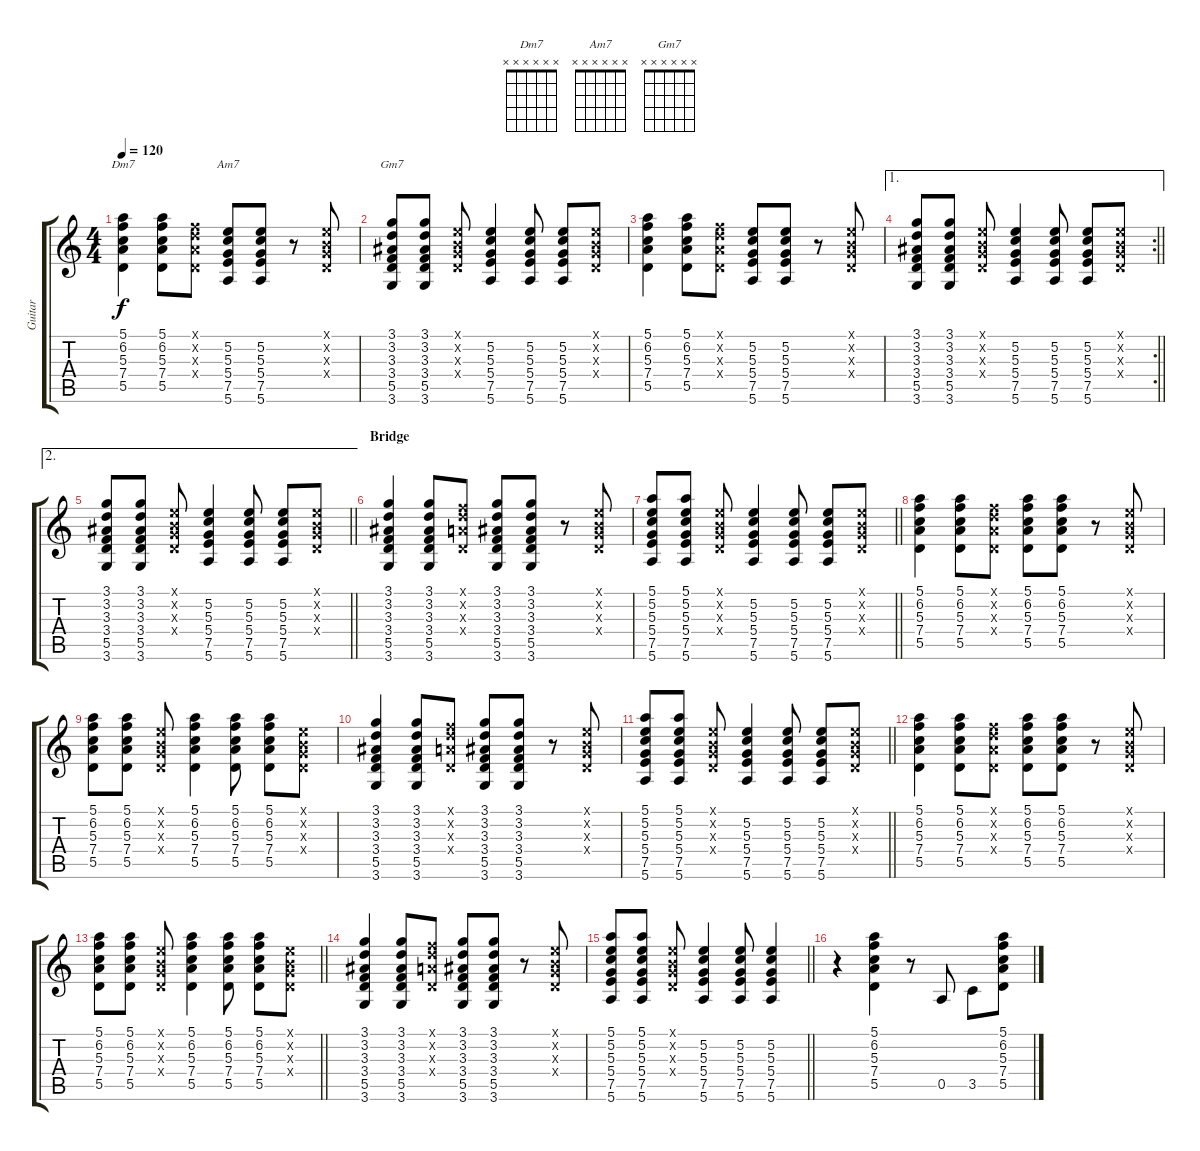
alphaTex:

\track ("Guitar" "Guitar") {instrument electricguitarjazz}
\staff {score tabs}
\tuning (E4 B3 G3 D3 A2 E2) {hide}
\chord ("Dm7" x x x x x x)
\chord ("Am7" x x x x x x)
\chord ("Gm7" x x x x x x)
\ts (4 4)
\tempo 120
\clef g2
\ks c
(5.1 6.2 5.3 7.4 5.5).4{ch "Dm7" dy f} (5.1 6.2 5.3 7.4 5.5).8 (1.1{x} 3.2{x} 2.3{x} 0.4{x}).8 (5.2 5.3 5.4 7.5 5.6).8{ch "Am7"} (5.2 5.3 5.4 7.5 5.6).8 r.8 (0.1{x} 0.2{x} 0.3{x} 0.4{x}).8 |
(3.1 3.2 3.3 3.4 5.5 3.6).8{ch "Gm7"} (3.1 3.2 3.3 3.4 5.5 3.6).8 (0.1{x} 0.2{x} 0.3{x} 0.4{x}).8 (5.2 5.3 5.4 7.5 5.6).4 (5.2 5.3 5.4 7.5 5.6).8 (5.2 5.3 5.4 7.5 5.6).8 (0.1{x} 0.2{x} 0.3{x} 0.4{x}).8 |
(5.1 6.2 5.3 7.4 5.5).4 (5.1 6.2 5.3 7.4 5.5).8 (1.1{x} 3.2{x} 2.3{x} 0.4{x}).8 (5.2 5.3 5.4 7.5 5.6).8 (5.2 5.3 5.4 7.5 5.6).8 r.8 (0.1{x} 0.2{x} 0.3{x} 0.4{x}).8 |
\ae 1
\rc 2
\barLineRight lightlight
(3.1 3.2 3.3 3.4 5.5 3.6).8 (3.1 3.2 3.3 3.4 5.5 3.6).8 (0.1{x} 0.2{x} 0.3{x} 0.4{x}).8 (5.2 5.3 5.4 7.5 5.6).4 (5.2 5.3 5.4 7.5 5.6).8 (5.2 5.3 5.4 7.5 5.6).8 (0.1{x} 0.2{x} 0.3{x} 0.4{x}).8 |
\ae 2
\barLineRight lightlight
(3.1 3.2 3.3 3.4 5.5 3.6).8 (3.1 3.2 3.3 3.4 5.5 3.6).8 (0.1{x} 0.2{x} 0.3{x} 0.4{x}).8 (5.2 5.3 5.4 7.5 5.6).4 (5.2 5.3 5.4 7.5 5.6).8 (5.2 5.3 5.4 7.5 5.6).8 (0.1{x} 0.2{x} 0.3{x} 0.4{x}).8 |
\section ("" "Bridge")
(3.1 3.2 3.3 3.4 5.5 3.6).4 (3.1 3.2 3.3 3.4 5.5 3.6).8 (1.1{x} 3.2{x} 2.3{x} 0.4{x}).8 (3.1 3.2 3.3 3.4 5.5 3.6).8 (3.1 3.2 3.3 3.4 5.5 3.6).8 r.8 (0.1{x} 0.2{x} 0.3{x} 0.4{x}).8 |
\barLineRight lightlight
(5.1 5.2 5.3 5.4 7.5 5.6).8 (5.1 5.2 5.3 5.4 7.5 5.6).8 (0.1{x} 0.2{x} 0.3{x} 0.4{x}).8 (5.2 5.3 5.4 7.5 5.6).4 (5.2 5.3 5.4 7.5 5.6).8 (5.2 5.3 5.4 7.5 5.6).8 (0.1{x} 0.2{x} 0.3{x} 0.4{x}).8 |
(5.1 6.2 5.3 7.4 5.5).4 (5.1 6.2 5.3 7.4 5.5).8 (1.1{x} 3.2{x} 2.3{x} 0.4{x}).8 (5.1 6.2 5.3 7.4 5.5).8 (5.1 6.2 5.3 7.4 5.5).8 r.8 (0.1{x} 0.2{x} 0.3{x} 0.4{x}).8 |
(5.1 6.2 5.3 7.4 5.5).8 (5.1 6.2 5.3 7.4 5.5).8 (0.1{x} 0.2{x} 0.3{x} 0.4{x}).8 (5.1 6.2 5.3 7.4 5.5).4 (5.1 6.2 5.3 7.4 5.5).8 (5.1 6.2 5.3 7.4 5.5).8 (0.1{x} 0.2{x} 0.3{x} 0.4{x}).8 |
(3.1 3.2 3.3 3.4 5.5 3.6).4 (3.1 3.2 3.3 3.4 5.5 3.6).8 (1.1{x} 3.2{x} 2.3{x} 0.4{x}).8 (3.1 3.2 3.3 3.4 5.5 3.6).8 (3.1 3.2 3.3 3.4 5.5 3.6).8 r.8 (0.1{x} 0.2{x} 0.3{x} 0.4{x}).8 |
\barLineRight lightlight
(5.1 5.2 5.3 5.4 7.5 5.6).8 (5.1 5.2 5.3 5.4 7.5 5.6).8 (0.1{x} 0.2{x} 0.3{x} 0.4{x}).8 (5.2 5.3 5.4 7.5 5.6).4 (5.2 5.3 5.4 7.5 5.6).8 (5.2 5.3 5.4 7.5 5.6).8 (0.1{x} 0.2{x} 0.3{x} 0.4{x}).8 |
(5.1 6.2 5.3 7.4 5.5).4 (5.1 6.2 5.3 7.4 5.5).8 (1.1{x} 3.2{x} 2.3{x} 0.4{x}).8 (5.1 6.2 5.3 7.4 5.5).8 (5.1 6.2 5.3 7.4 5.5).8 r.8 (0.1{x} 0.2{x} 0.3{x} 0.4{x}).8 |
\barLineRight lightlight
(5.1 6.2 5.3 7.4 5.5).8 (5.1 6.2 5.3 7.4 5.5).8 (0.1{x} 0.2{x} 0.3{x} 0.4{x}).8 (5.1 6.2 5.3 7.4 5.5).4 (5.1 6.2 5.3 7.4 5.5).8 (5.1 6.2 5.3 7.4 5.5).8 (0.1{x} 0.2{x} 0.3{x} 0.4{x}).8 |
(3.1 3.2 3.3 3.4 5.5 3.6).4 (3.1 3.2 3.3 3.4 5.5 3.6).8 (1.1{x} 3.2{x} 2.3{x} 0.4{x}).8 (3.1 3.2 3.3 3.4 5.5 3.6).8 (3.1 3.2 3.3 3.4 5.5 3.6).8 r.8 (0.1{x} 0.2{x} 0.3{x} 0.4{x}).8 |
\barLineRight lightlight
(5.1 5.2 5.3 5.4 7.5 5.6).8 (5.1 5.2 5.3 5.4 7.5 5.6).8 (0.1{x} 0.2{x} 0.3{x} 0.4{x}).8 (5.2 5.3 5.4 7.5 5.6).4 (5.2 5.3 5.4 7.5 5.6).8 (5.2 5.3 5.4 7.5 5.6).4 |
r.4 (5.1 6.2 5.3 7.4 5.5).4 r.8 0.5.8 3.5.8 (5.1 6.2 5.3 7.4 5.5).8
